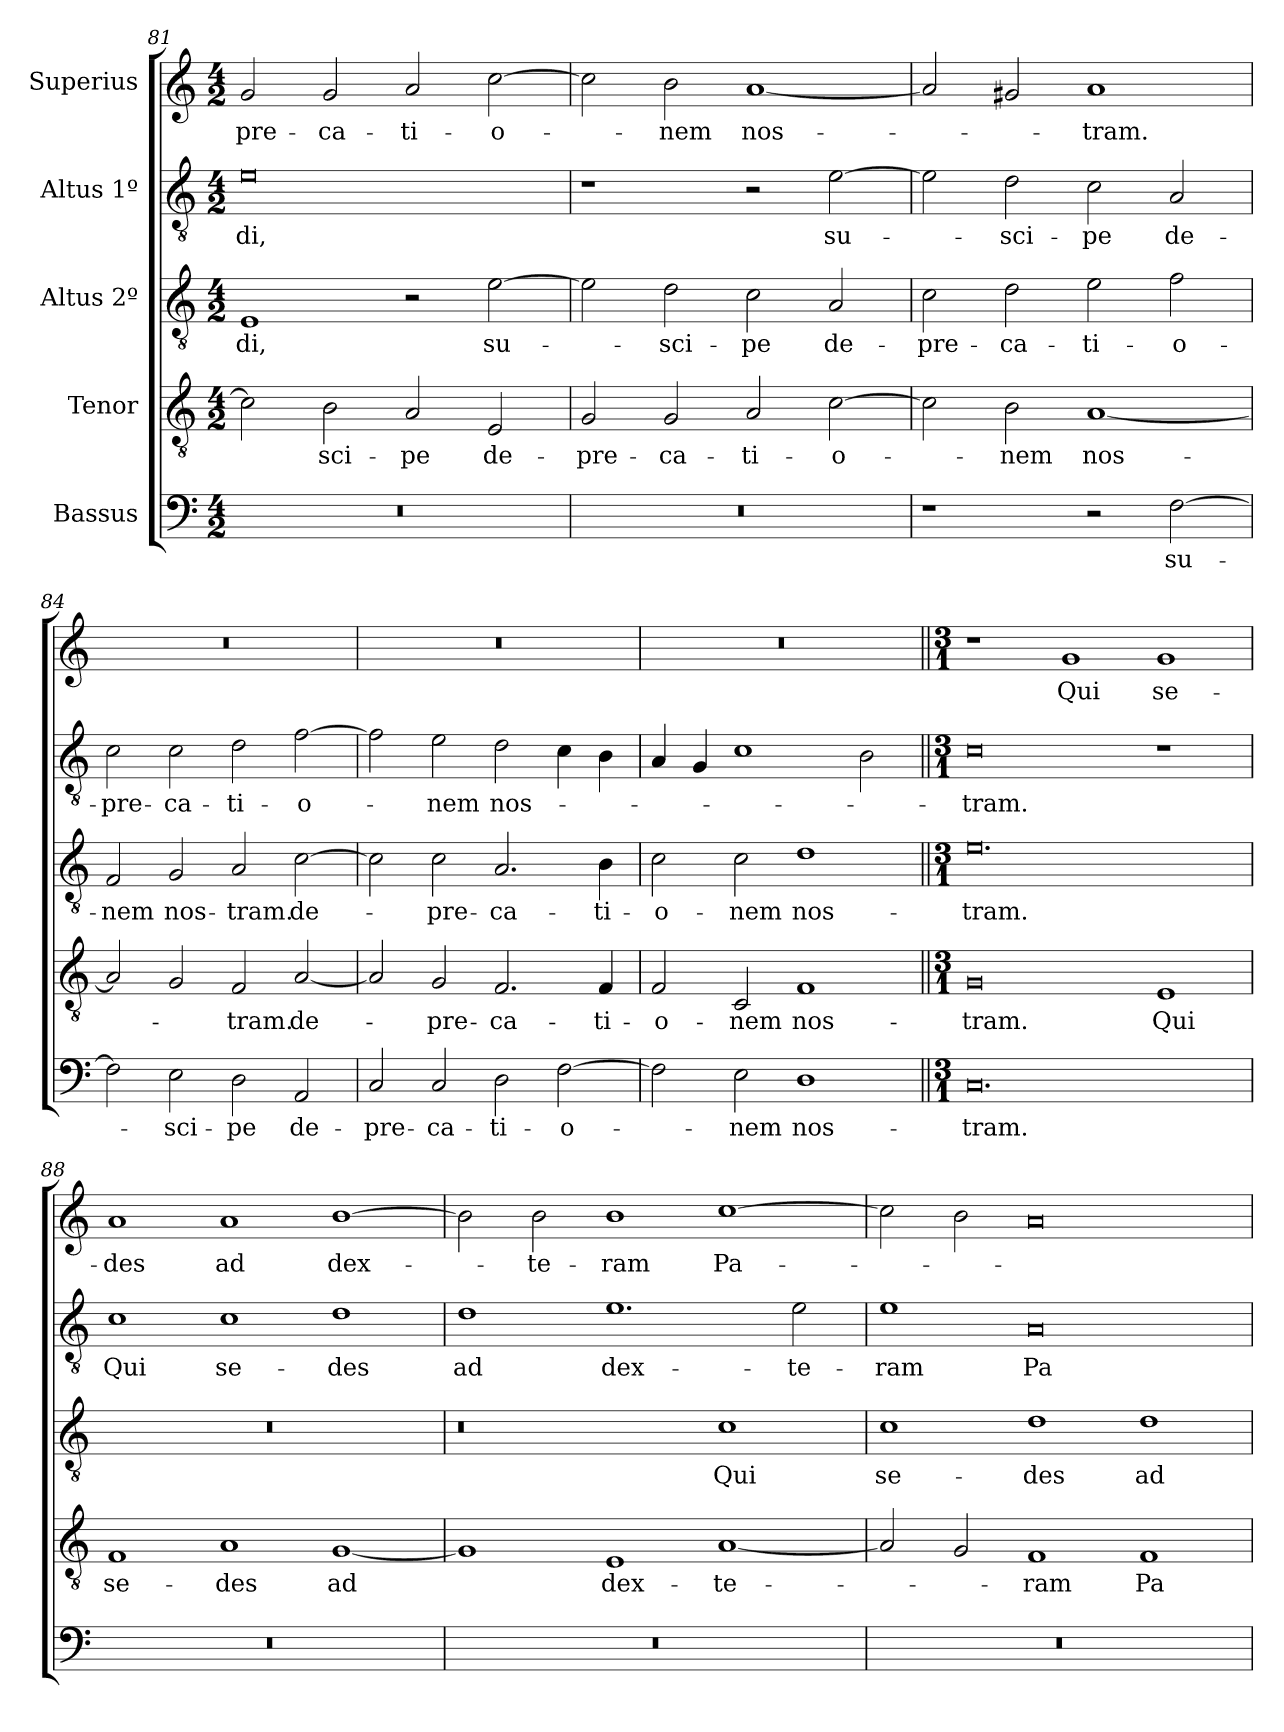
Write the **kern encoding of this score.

**kern	**text	**kern	**text	**kern	**text	**kern	**text	**kern	**text
*part5	*part5	*part4	*part4	*part3	*part3	*part2	*part2	*part1	*part1
*staff5	*staff5	*staff4	*staff4	*staff3	*staff3	*staff2	*staff2	*staff1	*staff1
*I"Bassus	*	*I"Tenor	*	*I"Altus 2º	*	*I"Altus 1º	*	*I"Superius	*
*clefF4	*	*clefGv2	*	*clefGv2	*	*clefGv2	*	*clefG2	*
*k[]	*	*k[]	*	*k[]	*	*k[]	*	*k[]	*
*M4/2	*	*M4/2	*	*M4/2	*	*M4/2	*	*M4/2	*
=81	=81	=81	=81	=81	=81	=81	=81	=81	=81
0r	.	2c\]	.	1E/	-di,	0e\	-di,	2g/	-pre-
.	.	2B\	-sci-	.	.	.	.	2g/	-ca-
.	.	2A/	-pe	2r	.	.	.	2a/	-ti-
.	.	2E/	de-	[2e\	su-	.	.	[2cc\	-o-
=82	=82	=82	=82	=82	=82	=82	=82	=82	=82
0r	.	2G/	-pre-	2e\]	.	1r	.	2cc\]	.
.	.	2G/	-ca-	2d\	-sci-	.	.	2b\	-nem
.	.	2A/	-ti-	2c\	-pe	2r	.	[1a/	nos-
.	.	[2c\	-o-	2A/	de-	[2e\	su-	.	.
=83	=83	=83	=83	=83	=83	=83	=83	=83	=83
1r	.	2c\]	.	2c\	-pre-	2e\]	.	2a/]	.
.	.	2B\	-nem	2d\	-ca-	2d\	-sci-	2g#X/	.
2r	.	[1A/	nos-	2e\	-ti-	2c\	-pe	1a/	-tram.
[2F\	su-	.	.	2f\	-o-	2A/	de-	.	.
=84	=84	=84	=84	=84	=84	=84	=84	=84	=84
2F\]	.	2A/]	.	2F/	-nem	2c\	-pre-	0r	.
2E\	-sci-	2G/	.	2G/	nos-	2c\	-ca-	.	.
2D\	-pe	2F/	-tram.	2A/	-tram.	2d\	-ti-	.	.
2AA/	de-	[2A/	de-	[2c\	de-	[2f\	-o-	.	.
=85	=85	=85	=85	=85	=85	=85	=85	=85	=85
2C/	-pre-	2A/]	.	2c\]	.	2f\]	.	0r	.
2C/	-ca-	2G/	-pre-	2c\	-pre-	2e\	-nem	.	.
2D\	-ti-	2.F/	-ca-	2.A/	-ca-	2d\	nos-	.	.
[2F\	-o-	.	.	.	.	4c\	.	.	.
.	.	4F/	-ti-	4B\	-ti-	4B\	.	.	.
=86	=86	=86	=86	=86	=86	=86	=86	=86	=86
2F\]	.	2F/	-o-	2c\	-o-	4A/	.	0r	.
.	.	.	.	.	.	4G/	.	.	.
2E\	-nem	2C/	-nem	2c\	-nem	1c\	.	.	.
1D\	nos-	1F/	nos-	1d\	nos-	.	.	.	.
.	.	.	.	.	.	2B\	.	.	.
=87||	=87||	=87||	=87||	=87||	=87||	=87||	=87||	=87||	=87||
*M3/1	*	*M3/1	*	*M3/1	*	*M3/1	*	*M3/1	*
0.C/	-tram.	0G/	-tram.	0.e\	-tram.	0c\	-tram.	1r	.
.	.	.	.	.	.	.	.	1g/	Qui
.	.	1E/	Qui	.	.	1r	.	1g/	se-
=88	=88	=88	=88	=88	=88	=88	=88	=88	=88
!LO:N:vis=0	!	!	!	!LO:N:vis=0	!	!	!	!	!
0.r	.	1F/	se-	0.r	.	1c\	Qui	1a/	-des
.	.	1A/	-des	.	.	1c\	se-	1a/	ad
.	.	[1G/	ad	.	.	1d\	-des	[1b\	dex-
=89	=89	=89	=89	=89	=89	=89	=89	=89	=89
!LO:N:vis=0	!	!	!	!	!	!	!	!	!
0.r	.	1G/]	.	0r	.	1d\	ad	2b\]	.
.	.	.	.	.	.	.	.	2b\	-te-
.	.	1E/	dex-	.	.	1.e\	dex-	1b\	-ram
.	.	[1A/	-te-	1c\	Qui	.	.	[1cc\	Pa-
.	.	.	.	.	.	2e\	-te-	.	.
=90	=90	=90	=90	=90	=90	=90	=90	=90	=90
!LO:N:vis=0	!	!	!	!	!	!	!	!	!
0.r	.	2A/]	.	1c\	se-	1e\	-ram	2cc\]	.
.	.	2G/	.	.	.	.	.	2b\	.
.	.	1F/	-ram	1d\	-des	0A/	Pa-	0a/	.
.	.	1F/	Pa-	1d\	ad	.	.	.	.
=	=	=	=	=	=	=	=	=	=
*-	*-	*-	*-	*-	*-	*-	*-	*-	*-
